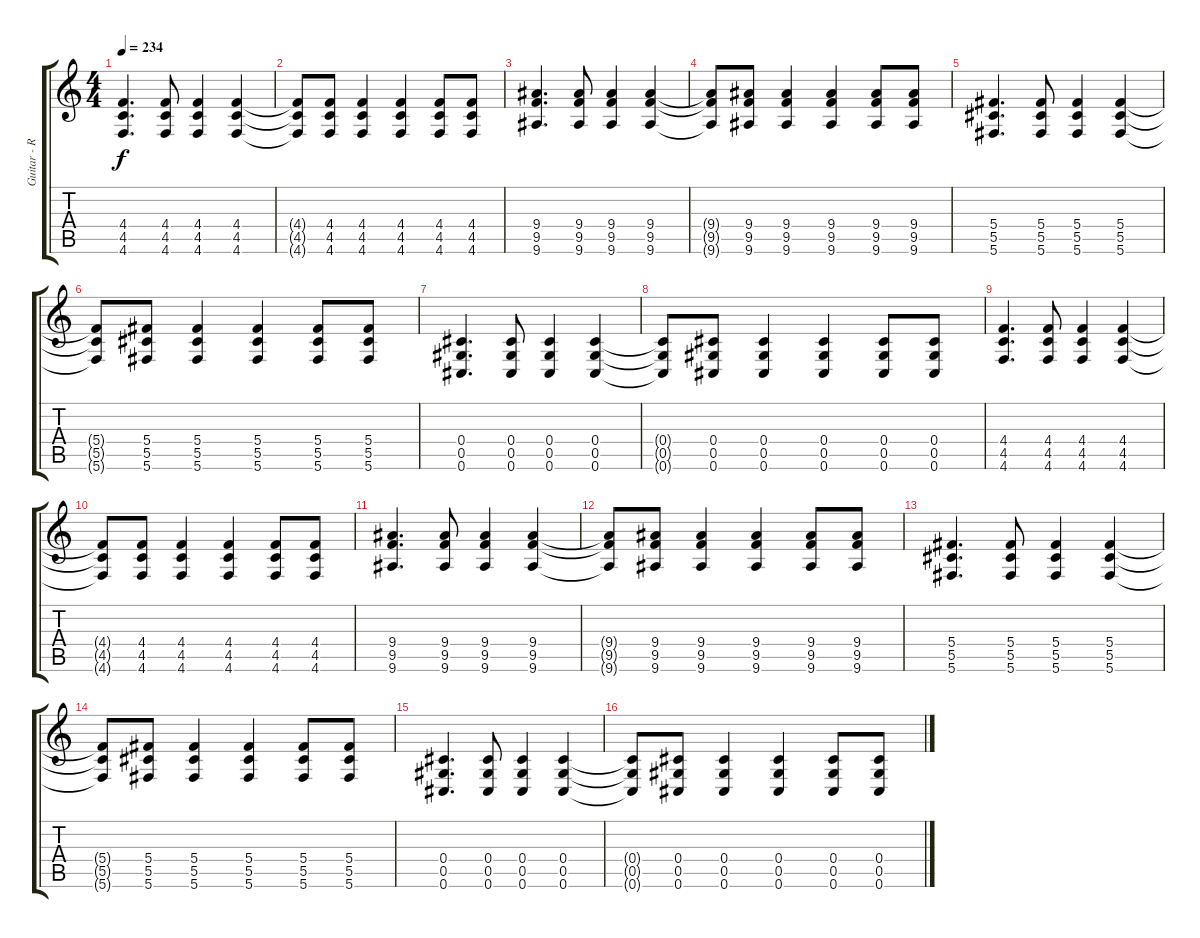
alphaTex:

\track ("Guitar - Right" "Guitar - R") {instrument distortionguitar}
\staff {score tabs}
\tuning (Eb4 Bb3 Gb3 Db3 Ab2 Db2) {hide}
\ts (4 4)
\tempo 234
\clef g2
\ks c
(4.4 4.5 4.6).4{d dy f} (4.4 4.5 4.6).8 (4.4 4.5 4.6).4 (4.4 4.5 4.6).4 |
(4.4{t} 4.5{t} 4.6{t}).8 (4.4 4.5 4.6).8 (4.4 4.5 4.6).4 (4.4 4.5 4.6).4 (4.4 4.5 4.6).8 (4.4 4.5 4.6).8 |
(9.4 9.5 9.6).4{d} (9.4 9.5 9.6).8 (9.4 9.5 9.6).4 (9.4 9.5 9.6).4 |
(9.4{t} 9.5{t} 9.6{t}).8 (9.4 9.5 9.6).8 (9.4 9.5 9.6).4 (9.4 9.5 9.6).4 (9.4 9.5 9.6).8 (9.4 9.5 9.6).8 |
(5.4 5.5 5.6).4{d} (5.4 5.5 5.6).8 (5.4 5.5 5.6).4 (5.4 5.5 5.6).4 |
(5.4{t} 5.5{t} 5.6{t}).8 (5.4 5.5 5.6).8 (5.4 5.5 5.6).4 (5.4 5.5 5.6).4 (5.4 5.5 5.6).8 (5.4 5.5 5.6).8 |
(0.4 0.5 0.6).4{d} (0.4 0.5 0.6).8 (0.4 0.5 0.6).4 (0.4 0.5 0.6).4 |
(0.4{t} 0.5{t} 0.6{t}).8 (0.4 0.5 0.6).8 (0.4 0.5 0.6).4 (0.4 0.5 0.6).4 (0.4 0.5 0.6).8 (0.4 0.5 0.6).8 |
(4.4 4.5 4.6).4{d} (4.4 4.5 4.6).8 (4.4 4.5 4.6).4 (4.4 4.5 4.6).4 |
(4.4{t} 4.5{t} 4.6{t}).8 (4.4 4.5 4.6).8 (4.4 4.5 4.6).4 (4.4 4.5 4.6).4 (4.4 4.5 4.6).8 (4.4 4.5 4.6).8 |
(9.4 9.5 9.6).4{d} (9.4 9.5 9.6).8 (9.4 9.5 9.6).4 (9.4 9.5 9.6).4 |
(9.4{t} 9.5{t} 9.6{t}).8 (9.4 9.5 9.6).8 (9.4 9.5 9.6).4 (9.4 9.5 9.6).4 (9.4 9.5 9.6).8 (9.4 9.5 9.6).8 |
(5.4 5.5 5.6).4{d} (5.4 5.5 5.6).8 (5.4 5.5 5.6).4 (5.4 5.5 5.6).4 |
(5.4{t} 5.5{t} 5.6{t}).8 (5.4 5.5 5.6).8 (5.4 5.5 5.6).4 (5.4 5.5 5.6).4 (5.4 5.5 5.6).8 (5.4 5.5 5.6).8 |
(0.4 0.5 0.6).4{d} (0.4 0.5 0.6).8 (0.4 0.5 0.6).4 (0.4 0.5 0.6).4 |
(0.4{t} 0.5{t} 0.6{t}).8 (0.4 0.5 0.6).8 (0.4 0.5 0.6).4 (0.4 0.5 0.6).4 (0.4 0.5 0.6).8 (0.4 0.5 0.6).8
